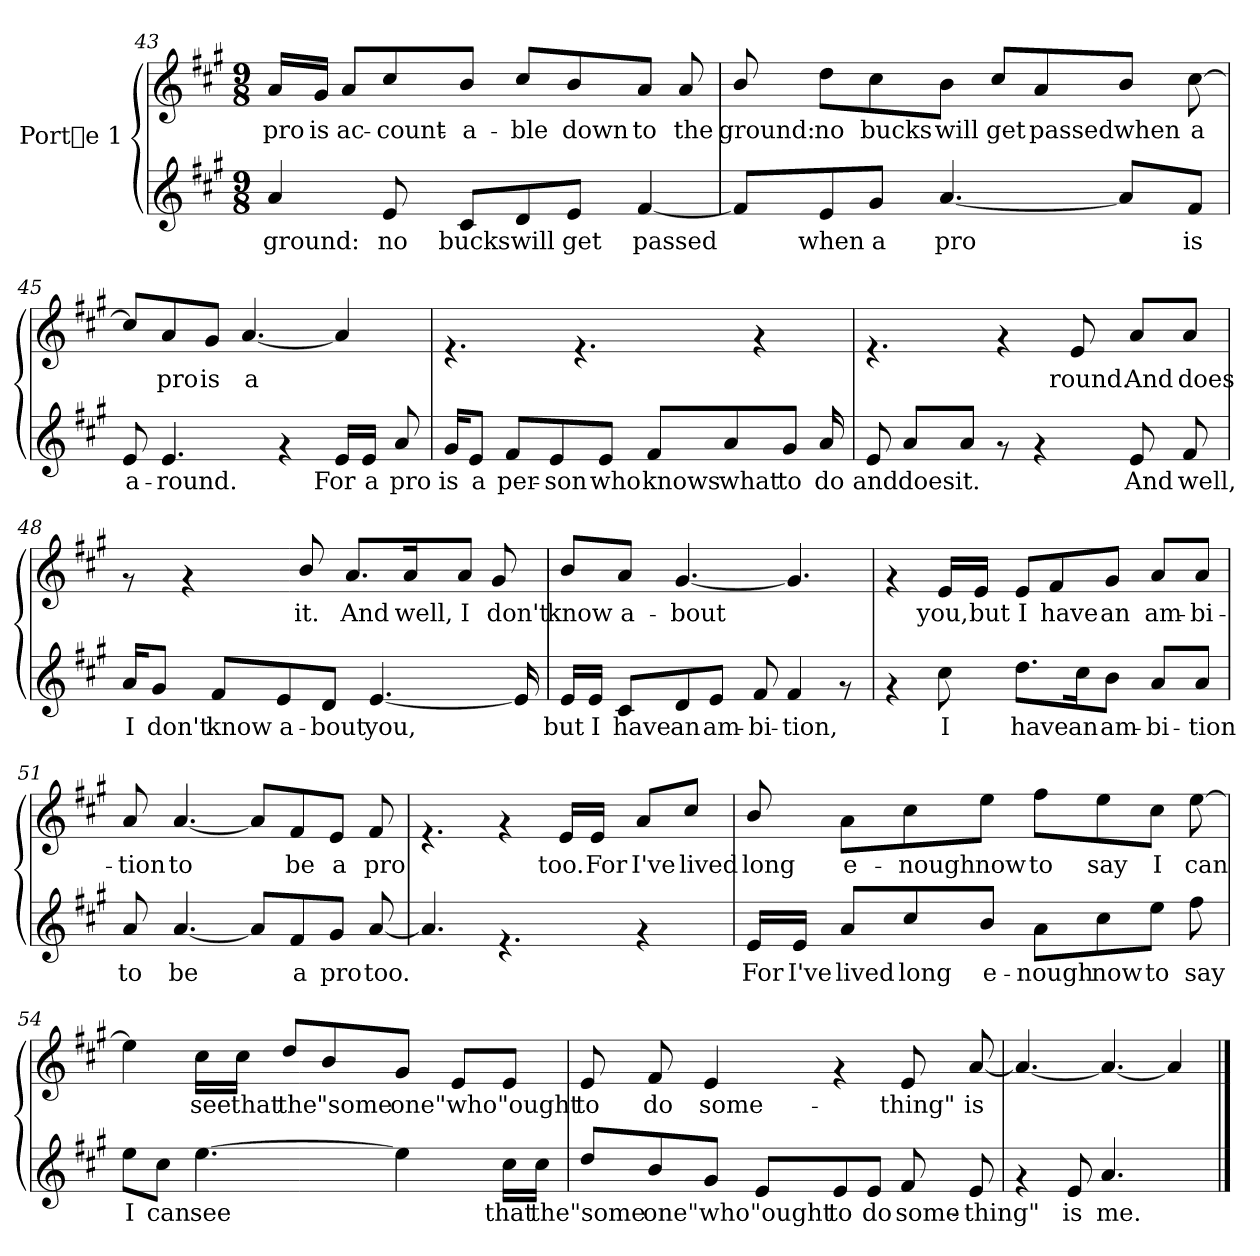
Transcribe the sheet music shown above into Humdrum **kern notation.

**kern	**text	**kern	**text
*part1	*part1	*part1	*part1
*staff2	*staff2	*staff1	*staff1
*I"Porte 1	*	*	*
!!LO:LB:g=z
*clefG2	*	*clefG2	*
*ITrd1c2	*	*ITrd1c2	*
*k[f#]	*	*k[f#]	*
*G:	*	*G:	*
*M9/8	*	*M9/8	*
=43	=43	=43	=43
!	!LO:LY:b:cj	!	!LO:LY:b:cj
4g/	ground:	16g/L	pro
!	!	!	!LO:LY:b:cj
.	.	16f#/J	is
!	!	!	!LO:LY:b:cj
.	.	8g/L	ac-
!	!LO:LY:b:cj	!	!LO:LY:b:cj
8d/	no	8b/	-count-
!	!LO:LY:b:cj	!	!LO:LY:b:cj
8B/L	bucks	8a/J	-a-
!	!LO:LY:b:cj	!	!LO:LY:b:cj
8c/	will	8b/L	-ble
!	!LO:LY:b:cj	!	!LO:LY:b:cj
8d/J	get	8a/	down
!	!LO:LY:b:cj	!	!LO:LY:b:cj
[<4e/	passed	8g/J	to
!	!	!	!LO:LY:b:cj
.	.	8g/	the
=44	=44	=44	=44
!	!LO:LY:b:cj	!	!LO:LY:b:cj
8e/L]	.	8a/	ground:
!	!LO:LY:b:cj	!	!LO:LY:b:cj
8d/	when	8cc\L	no
!	!LO:LY:b:cj	!	!LO:LY:b:cj
8f#/J	a	8b\	bucks
!	!LO:LY:b:cj	!	!LO:LY:b:cj
[<4.g/	pro	8a\J	will
!	!	!	!LO:LY:b:cj
.	.	8b/L	get
!	!	!	!LO:LY:b:cj
.	.	8g/	passed
!	!LO:LY:b:cj	!	!LO:LY:b:cj
8g/L]	.	8a/J	when
!	!LO:LY:b:cj	!	!LO:LY:b:cj
8e/J	is	[>8b\	a
!!LO:LB:g=z
=45	=45	=45	=45
!	!LO:LY:b:cj	!	!LO:LY:b:cj
8d/	-a-	8b/L]	.
!	!LO:LY:b:cj	!	!LO:LY:b:cj
4.d/	-round.	8g/	pro
!	!	!	!LO:LY:b:cj
.	.	8f#/J	is
!	!	!	!LO:LY:b:cj
.	.	[<4.g/	a-
4rf	.	.	.
!	!LO:LY:b:cj	!	!LO:LY:b:cj
16d/L	For	4g/]	--
!	!LO:LY:b:cj	!	!
16d/J	a	.	.
!	!LO:LY:b:cj	!	!
8g/	pro	.	.
=46	=46	=46	=46
!	!LO:LY:b:cj	!	!
16f#/L	is	4.rf	.
!	!LO:LY:b:cj	!	!
8d/J	a	.	.
!	!LO:LY:b:cj	!	!
8e/L	per-	.	.
!	!LO:LY:b:cj	!	!
8d/	-son	.	.
.	.	4.rf	.
!	!LO:LY:b:cj	!	!
8d/J	who	.	.
!	!LO:LY:b:cj	!	!
8e/L	knows	.	.
!	!LO:LY:b:cj	!	!
8g/	what	.	.
.	.	4rf	.
!	!LO:LY:b:cj	!	!
8f#/J	to	.	.
!	!LO:LY:b:cj	!	!
16g/	do	.	.
=47	=47	=47	=47
!	!LO:LY:b:cj	!	!
8d/	and	4.rf	.
!	!LO:LY:b:cj	!	!
8g/L	does	.	.
!	!LO:LY:b:cj	!	!
8g/J	it.	.	.
8rf	.	4rf	.
4rf	.	.	.
!	!	!	!LO:LY:b:cj
.	.	8d/	round.
!	!LO:LY:b:cj	!	!LO:LY:b:cj
8d/	And	8g/L	And
!	!LO:LY:b:cj	!	!LO:LY:b:cj
8e/	well,	8g/J	does
!!LO:LB:g=z
=48	=48	=48	=48
!	!LO:LY:b:cj	!	!
16g/L	I	8rf	.
!	!LO:LY:b:cj	!	!
8f#/J	don't	.	.
.	.	4rf	.
!	!LO:LY:b:cj	!	!
8e/L	know	.	.
!	!LO:LY:b:cj	!	!
8d/	a-	.	.
!	!	!	!LO:LY:b:cj
.	.	8a/	it.
!	!LO:LY:b:cj	!	!
8c/J	-bout	.	.
!	!	!	!LO:LY:b:cj
.	.	8.g/L	And
!	!LO:LY:b:cj	!	!
[<4.d/	you,	.	.
!	!	!	!LO:LY:b:cj
.	.	16g/	well,
!	!	!	!LO:LY:b:cj
.	.	8g/J	I
!	!	!	!LO:LY:b:cj
.	.	8f#/	don't
!	!LO:LY:b:cj	!	!
16d/]	.	.	.
=49	=49	=49	=49
!	!LO:LY:b:cj	!	!LO:LY:b:cj
16d/L	but	8a/L	know
!	!LO:LY:b:cj	!	!
16d/J	I	.	.
!	!LO:LY:b:cj	!	!LO:LY:b:cj
8B/L	have	8g/J	a-
!	!LO:LY:b:cj	!	!LO:LY:b:cj
8c/	an	[<4.f#/	-bout
!	!LO:LY:b:cj	!	!
8d/J	am-	.	.
!	!LO:LY:b:cj	!	!
8e/	-bi-	.	.
!	!LO:LY:b:cj	!	!LO:LY:b:cj
4e/	-tion,	4.f#/]	.
8rf	.	.	.
=50	=50	=50	=50
4rf	.	4rf	.
!	!LO:LY:b:cj	!	!LO:LY:b:cj
8b\	-I	16d/L	you,
!	!	!	!LO:LY:b:cj
.	.	16d/J	but
!	!LO:LY:b:cj	!	!LO:LY:b:cj
8.cc\L	have	8d/L	I
!	!	!	!LO:LY:b:cj
.	.	8e/	have
!	!LO:LY:b:cj	!	!
16b\	an	.	.
!	!LO:LY:b:cj	!	!LO:LY:b:cj
8a\J	am-	8f#/J	an
!	!LO:LY:b:cj	!	!LO:LY:b:cj
8g/L	-bi-	8g/L	am-
!	!LO:LY:b:cj	!	!LO:LY:b:cj
8g/J	-tion	8g/J	-bi-
!!LO:PB:g=z
=51	=51	=51	=51
!	!LO:LY:b:cj	!	!LO:LY:b:cj
8g/	to	8g/	tion
!	!LO:LY:b:cj	!	!LO:LY:b:cj
[<4.g/	be	[<4.g/	to
!	!LO:LY:b:cj	!	!LO:LY:b:cj
8g/L]	.	8g/L]	.
!	!LO:LY:b:cj	!	!LO:LY:b:cj
8e/	a	8e/	be
!	!LO:LY:b:cj	!	!LO:LY:b:cj
8f#/J	pro	8d/J	a
!	!LO:LY:b:cj	!	!LO:LY:b:cj
[<8g/	too.	8e/	pro
=52	=52	=52	=52
4.g/]	.	4.rf	.
4.rf	.	4rf	.
!	!	!	!LO:LY:b:cj
.	.	16d/L	too.
!	!	!	!LO:LY:b:cj
.	.	16d/J	For
!	!	!	!LO:LY:b:cj
4rf	.	8g/L	I've
!	!	!	!LO:LY:b:cj
.	.	8b/J	lived
!!LO:LB:g=z
=53	=53	=53	=53
!	!LO:LY:b:cj	!	!LO:LY:b:cj
16d/L	For	8a/	long
!	!LO:LY:b:cj	!	!
16d/J	I've	.	.
!	!LO:LY:b:cj	!	!LO:LY:b:cj
8g/L	lived	8g\L	e-
!	!LO:LY:b:cj	!	!LO:LY:b:cj
8b/	long	8b\	-nough
!	!LO:LY:b:cj	!	!LO:LY:b:cj
8a/J	e-	8dd\J	now
!	!LO:LY:b:cj	!	!LO:LY:b:cj
8g\L	-nough	8ee\L	to
!	!LO:LY:b:cj	!	!LO:LY:b:cj
8b\	now	8dd\	say
!	!LO:LY:b:cj	!	!LO:LY:b:cj
8dd\J	to	8b\J	I
!	!LO:LY:b:cj	!	!LO:LY:b:cj
8ee\	say	[>8dd\	can
=54	=54	=54	=54
!	!LO:LY:b:cj	!	!LO:LY:b:cj
8dd\L	I	4dd\]	.
!	!LO:LY:b:cj	!	!
8b\J	can	.	.
!	!LO:LY:b:cj	!	!LO:LY:b:cj
[>4.dd\	see	16b\L	see
!	!	!	!LO:LY:b:cj
.	.	16b\J	that
!	!	!	!LO:LY:b:cj
.	.	8cc/L	the
!	!	!	!LO:LY:b:cj
.	.	8a/	"some
!	!LO:LY:b:cj	!	!LO:LY:b:cj
4dd\]	.	8f#/J	one"
!	!	!	!LO:LY:b:cj
.	.	8d/L	who
!	!LO:LY:b:cj	!	!LO:LY:b:cj
16b\L	that	8d/J	"ought
!	!LO:LY:b:cj	!	!
16b\J	the	.	.
!!LO:LB:g=z
=55	=55	=55	=55
!	!LO:LY:b:cj	!	!LO:LY:b:cj
8cc/L	"some	8d/	to
!	!LO:LY:b:cj	!	!LO:LY:b:cj
8a/	one"	8e/	do
!	!LO:LY:b:cj	!	!LO:LY:b:cj
8f#/J	who	4d/	some-
!	!LO:LY:b:cj	!	!
8d/L	"ought	.	.
!	!LO:LY:b:cj	!	!
8d/	to	4rf	.
!	!LO:LY:b:cj	!	!
8d/J	do	.	.
!	!LO:LY:b:cj	!	!LO:LY:b:cj
8e/	some-	8d/	-thing"
!	!LO:LY:b:cj	!	!LO:LY:b:cj
8d/	-thing"	[<8g/	is
=56	=56	=56	=56
4rf	.	4.g/_<	.
!	!LO:LY:b:cj	!	!
8d/	is	.	.
!	!LO:LY:b:cj	!	!
4.g/	me.	4.g/_<	.
4ryy	.	4g/]	.
==	==	==	==
*-	*-	*-	*-
